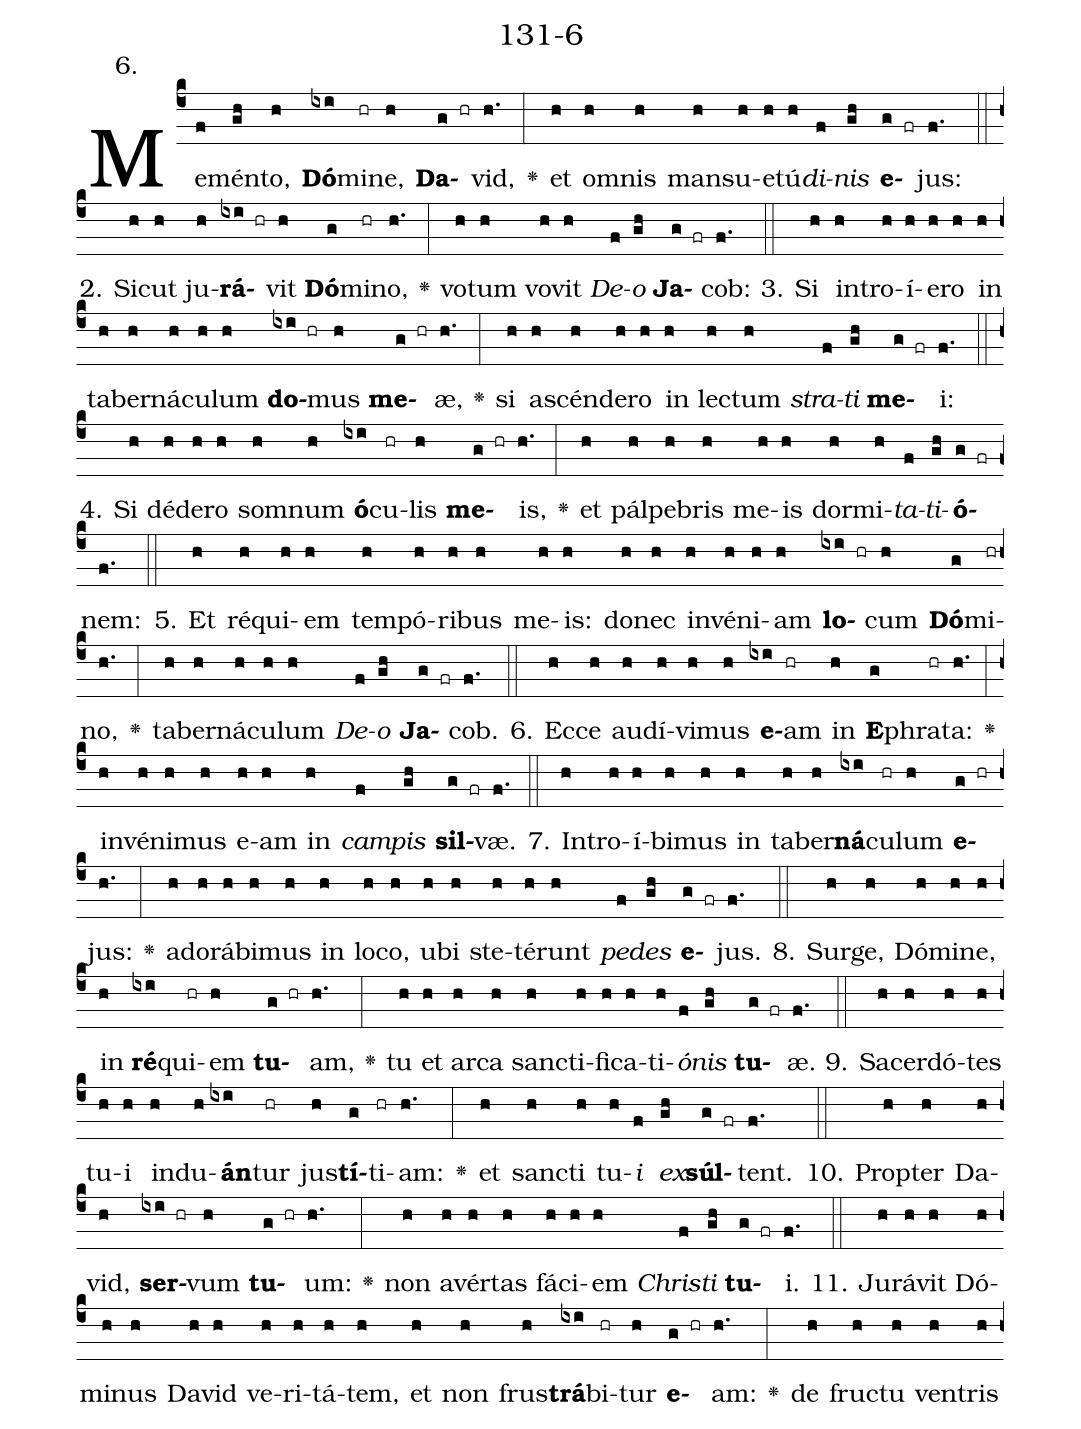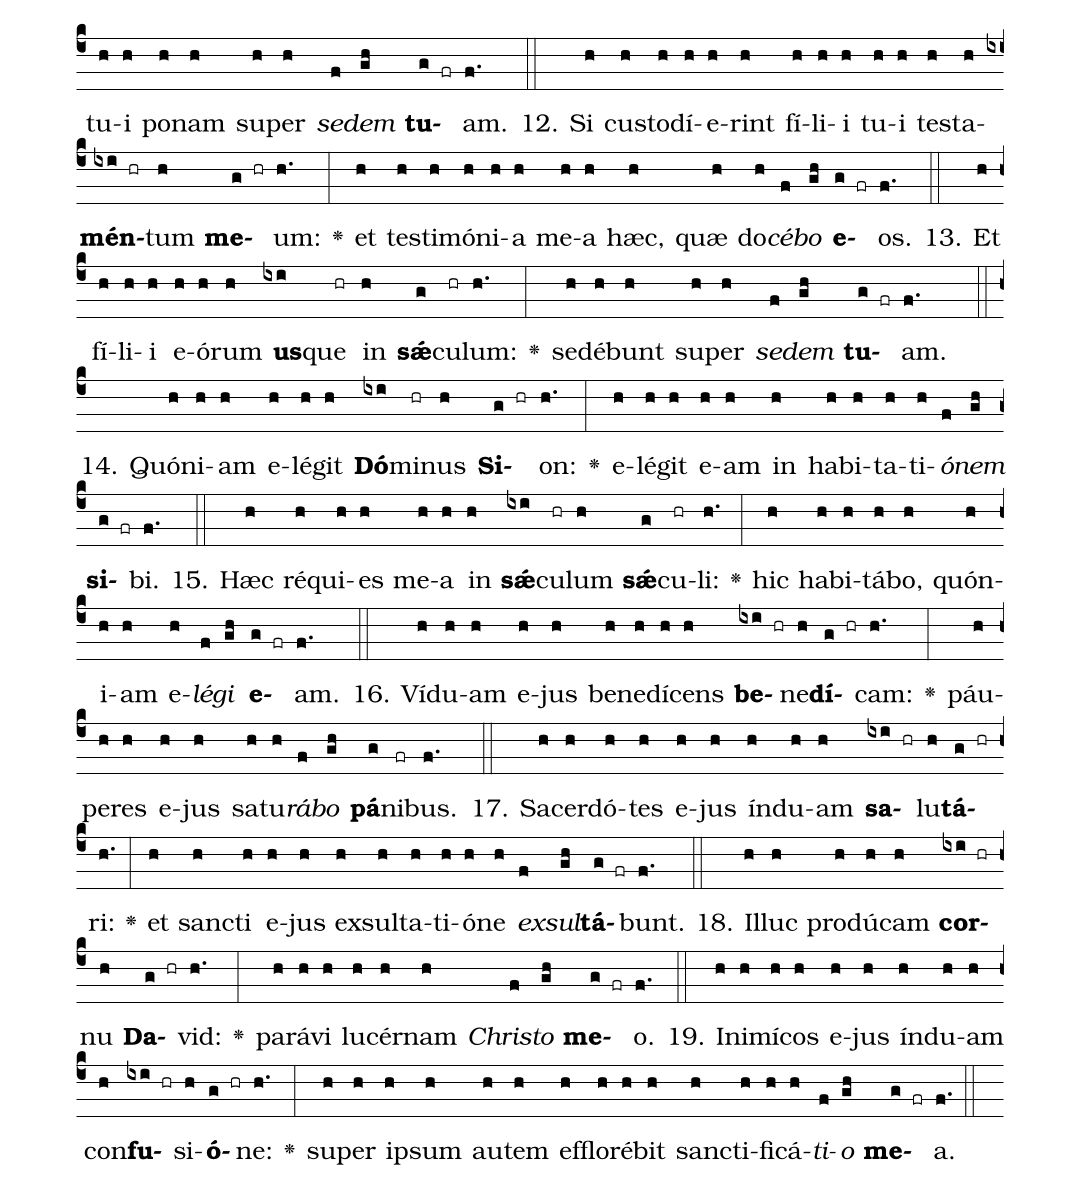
name: 131-6;
annotation: 6.;
%%
(c4)Me(f)mén(gh)to,(h) <b>Dó</b>(ixi)mi(hr)ne,(h) <b>Da</b>(g hr)vid,(h.) <v>\greheightstar</v>(:) et(h) om(h)nis(h) man(h)su(h)e(h)tú(h)<i>di</i>(f)<i>nis</i>(gh) <b>e</b>(g fr)jus:(f.) (::)
2. Sic(h)ut(h) ju(h)<b>rá</b>(ixi hr)vit(h) <b>Dó</b>(g)mi(hr)no,(h.) <v>\greheightstar</v>(:) vo(h)tum(h) vo(h)vit(h) <i>De</i>(f)<i>o</i>(gh) <b>Ja</b>(g fr)cob:(f.) (::)
3. Si(h) in(h)tro(h)í(h)e(h)ro(h) in(h) ta(h)ber(h)ná(h)cu(h)lum(h) <b>do</b>(ixi hr)mus(h) <b>me</b>(g hr)æ,(h.) <v>\greheightstar</v>(:) si(h) a(h)scén(h)de(h)ro(h) in(h) lec(h)tum(h) <i>stra</i>(f)<i>ti</i>(gh) <b>me</b>(g fr)i:(f.) (::)
4. Si(h) dé(h)de(h)ro(h) som(h)num(h) <b>ó</b>(ixi)cu(hr)lis(h) <b>me</b>(g hr)is,(h.) <v>\greheightstar</v>(:) et(h) pál(h)pe(h)bris(h) me(h)is(h) dor(h)mi(h)<i>ta</i>(f)<i>ti</i>(gh)<b>ó</b>(g fr)nem:(f.) (::)
5. Et(h) ré(h)qui(h)em(h) tem(h)pó(h)ri(h)bus(h) me(h)is:(h) do(h)nec(h) in(h)vé(h)ni(h)am(h) <b>lo</b>(ixi hr)cum(h) <b>Dó</b>(g)mi(hr)no,(h.) <v>\greheightstar</v>(:) ta(h)ber(h)ná(h)cu(h)lum(h) <i>De</i>(f)<i>o</i>(gh) <b>Ja</b>(g fr)cob.(f.) (::)
6. Ec(h)ce(h) au(h)dí(h)vi(h)mus(h) <b>e</b>(ixi)am(hr) in(h) <b>E</b>(g)phra(hr)ta:(h.) <v>\greheightstar</v>(:) in(h)vé(h)ni(h)mus(h) e(h)am(h) in(h) <i>cam</i>(f)<i>pis</i>(gh) <b>sil</b>(g fr)væ.(f.) (::)
7. In(h)tro(h)í(h)bi(h)mus(h) in(h) ta(h)ber(h)<b>ná</b>(ixi)cu(hr)lum(h) <b>e</b>(g hr)jus:(h.) <v>\greheightstar</v>(:) ad(h)o(h)rá(h)bi(h)mus(h) in(h) lo(h)co,(h) u(h)bi(h) ste(h)té(h)runt(h) <i>pe</i>(f)<i>des</i>(gh) <b>e</b>(g fr)jus.(f.) (::)
8. Sur(h)ge,(h) Dó(h)mi(h)ne,(h) in(h) <b>ré</b>(ixi)qui(hr)em(h) <b>tu</b>(g hr)am,(h.) <v>\greheightstar</v>(:) tu(h) et(h) ar(h)ca(h) sanc(h)ti(h)fi(h)ca(h)ti(h)<i>ó</i>(f)<i>nis</i>(gh) <b>tu</b>(g fr)æ.(f.) (::)
9. Sa(h)cer(h)dó(h)tes(h) tu(h)i(h) ind(h)u(h)<b>án</b>(ixi)tur(hr) jus(h)<b>tí</b>(g)ti(hr)am:(h.) <v>\greheightstar</v>(:) et(h) sanc(h)ti(h) tu(h)<i>i</i>(f) <i>ex</i>(gh)<b>súl</b>(g fr)tent.(f.) (::)
10. Prop(h)ter(h) Da(h)vid,(h) <b>ser</b>(ixi hr)vum(h) <b>tu</b>(g hr)um:(h.) <v>\greheightstar</v>(:) non(h) a(h)vér(h)tas(h) fá(h)ci(h)em(h) <i>Chris</i>(f)<i>ti</i>(gh) <b>tu</b>(g fr)i.(f.) (::)
11. Ju(h)rá(h)vit(h) Dó(h)mi(h)nus(h) Da(h)vid(h) ve(h)ri(h)tá(h)tem,(h) et(h) non(h) frus(h)<b>trá</b>(ixi)bi(hr)tur(h) <b>e</b>(g hr)am:(h.) <v>\greheightstar</v>(:) de(h) fruc(h)tu(h) ven(h)tris(h) tu(h)i(h) po(h)nam(h) su(h)per(h) <i>se</i>(f)<i>dem</i>(gh) <b>tu</b>(g fr)am.(f.) (::)
12. Si(h) cus(h)to(h)dí(h)e(h)rint(h) fí(h)li(h)i(h) tu(h)i(h) tes(h)ta(h)<b>mén</b>(ixi hr)tum(h) <b>me</b>(g hr)um:(h.) <v>\greheightstar</v>(:) et(h) tes(h)ti(h)mó(h)ni(h)a(h) me(h)a(h) hæc,(h) quæ(h) do(h)<i>cé</i>(f)<i>bo</i>(gh) <b>e</b>(g fr)os.(f.) (::)
13. Et(h) fí(h)li(h)i(h) e(h)ó(h)rum(h) <b>us</b>(ixi)que(hr) in(h) <b>sǽ</b>(g)cu(hr)lum:(h.) <v>\greheightstar</v>(:) se(h)dé(h)bunt(h) su(h)per(h) <i>se</i>(f)<i>dem</i>(gh) <b>tu</b>(g fr)am.(f.) (::)
14. Quón(h)i(h)am(h) e(h)lé(h)git(h) <b>Dó</b>(ixi)mi(hr)nus(h) <b>Si</b>(g hr)on:(h.) <v>\greheightstar</v>(:) e(h)lé(h)git(h) e(h)am(h) in(h) ha(h)bi(h)ta(h)ti(h)<i>ó</i>(f)<i>nem</i>(gh) <b>si</b>(g fr)bi.(f.) (::)
15. Hæc(h) ré(h)qui(h)es(h) me(h)a(h) in(h) <b>sǽ</b>(ixi)cu(hr)lum(h) <b>sǽ</b>(g)cu(hr)li:(h.) <v>\greheightstar</v>(:) hic(h) ha(h)bi(h)tá(h)bo,(h) quón(h)i(h)am(h) e(h)<i>lé</i>(f)<i>gi</i>(gh) <b>e</b>(g fr)am.(f.) (::)
16. Ví(h)du(h)am(h) e(h)jus(h) be(h)ne(h)dí(h)cens(h) <b>be</b>(ixi hr)ne(h)<b>dí</b>(g hr)cam:(h.) <v>\greheightstar</v>(:) páu(h)pe(h)res(h) e(h)jus(h) sa(h)tu(h)<i>rá</i>(f)<i>bo</i>(gh) <b>pá</b>(g)ni(fr)bus.(f.) (::)
17. Sa(h)cer(h)dó(h)tes(h) e(h)jus(h) índ(h)u(h)am(h) <b>sa</b>(ixi hr)lu(h)<b>tá</b>(g hr)ri:(h.) <v>\greheightstar</v>(:) et(h) sanc(h)ti(h) e(h)jus(h) ex(h)sul(h)ta(h)ti(h)ó(h)ne(h) <i>ex</i>(f)<i>sul</i>(gh)<b>tá</b>(g fr)bunt.(f.) (::)
18. Il(h)luc(h) pro(h)dú(h)cam(h) <b>cor</b>(ixi hr)nu(h) <b>Da</b>(g hr)vid:(h.) <v>\greheightstar</v>(:) pa(h)rá(h)vi(h) lu(h)cér(h)nam(h) <i>Chris</i>(f)<i>to</i>(gh) <b>me</b>(g fr)o.(f.) (::)
19. In(h)i(h)mí(h)cos(h) e(h)jus(h) índ(h)u(h)am(h) con(h)<b>fu</b>(ixi hr)si(h)<b>ó</b>(g hr)ne:(h.) <v>\greheightstar</v>(:) su(h)per(h) ip(h)sum(h) au(h)tem(h) ef(h)flo(h)ré(h)bit(h) sanc(h)ti(h)fi(h)cá(h)<i>ti</i>(f)<i>o</i>(gh) <b>me</b>(g fr)a.(f.) (::)
